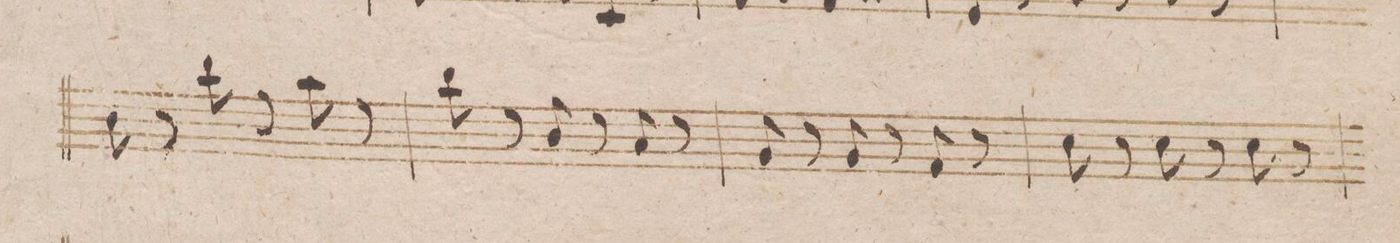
**kern	**dynam
*I"Violoncello et Baſso.	*
*clefF4	*
*k[b-e-a-d-]	*
*met(c|)	*
*M3/4	*
8D-\	.
8r	.
8d-\	.
8r	.
8c\	.
8r	.
=87	=87
8d-\	.
8r	.
8D-/	.
8r	.
8C/	.
8r	.
=88	=88
8BB-/	.
8r	.
8BB-/	.
8r	.
8AA-/	.
8r	.
=89	=89
8E-\	.
8r	.
8E-\	.
8r	.
8E-\	.
8r	.
=90	=90
*-	*-
